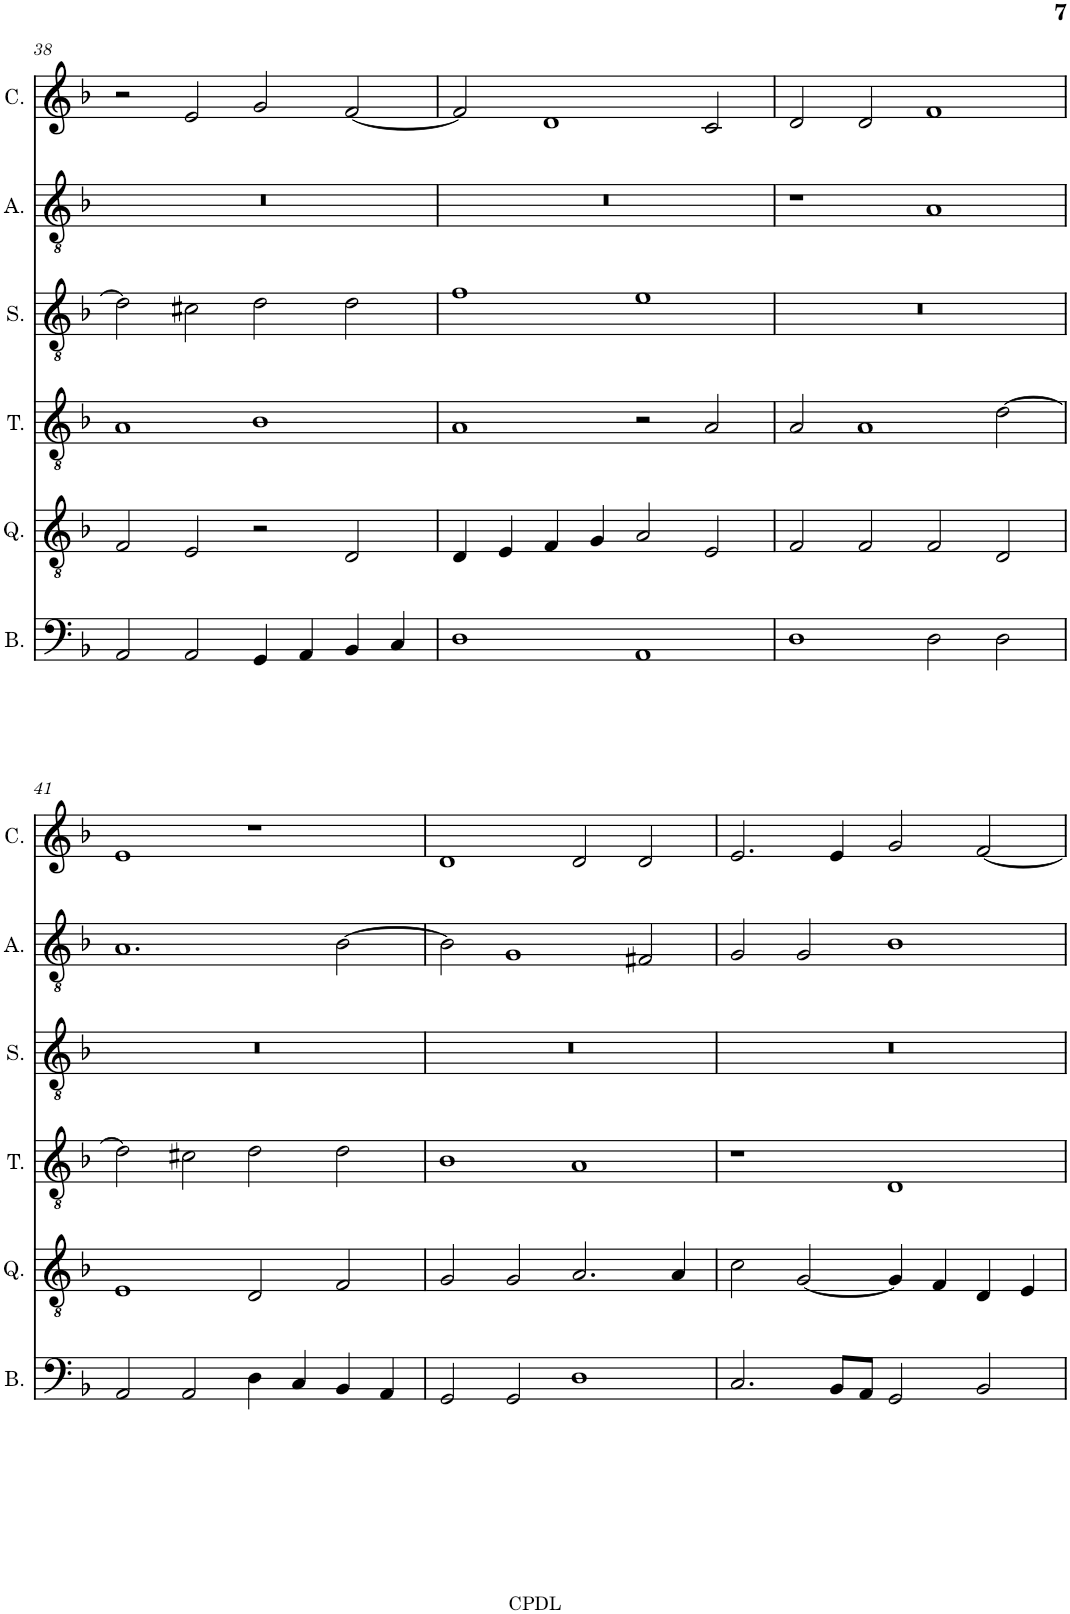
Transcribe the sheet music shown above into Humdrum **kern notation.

**kern	**kern	**kern	**kern	**kern	**kern
*part6	*part5	*part4	*part3	*part2	*part1
*staff6	*staff5	*staff4	*staff3	*staff2	*staff1
*I"Bassus	*I"Quintus	*I"Tenor	*I"Sextus	*I"Altus	*I"Cantus
*I'B.	*I'Q.	*I'T.	*I'S.	*I'A.	*I'C.
!!LO:PB:g=z
*clefF4	*clefGv2	*clefGv2	*clefGv2	*clefGv2	*clefG2
*k[b-]	*k[b-]	*k[b-]	*k[b-]	*k[b-]	*k[b-]
*F:	*F:	*F:	*F:	*F:	*F:
*M4/2	*M4/2	*M4/2	*M4/2	*M4/2	*M4/2
=38	=38	=38	=38	=38	=38
2AA/	2F/	1A	2d\]	0r	2r
2AA/	2E/	.	2c#X\	.	2e/
4GG/	2r	1B-	2d\	.	2g/
4AA/	.	.	.	.	.
4BB-/	2D/	.	2d\	.	[2f/
4C/	.	.	.	.	.
=39	=39	=39	=39	=39	=39
1D	4D/	1A	1f	0r	2f/]
.	4E/	.	.	.	.
.	4F/	.	.	.	1d
.	4G/	.	.	.	.
1AA	2A/	2r	1e	.	.
.	2E/	2A/	.	.	2c/
=40	=40	=40	=40	=40	=40
1D	2F/	2A/	0r	1r	2d/
.	2F/	1A	.	.	2d/
2D\	2F/	.	.	1A	1f
2D\	2D/	[2d\	.	.	.
!!LO:LB:g=z
=41	=41	=41	=41	=41	=41
2AA/	1E	2d\]	0r	1.A	1e
2AA/	.	2c#X\	.	.	.
4D\	2D/	2d\	.	.	1r
4C/	.	.	.	.	.
4BB-/	2F/	2d\	.	[2B-\	.
4AA/	.	.	.	.	.
=42	=42	=42	=42	=42	=42
2GG/	2G/	1B-	0r	2B-\]	1d
2GG/	2G/	.	.	1G	.
1D	2.A/	1A	.	.	2d/
.	.	.	.	2F#X/	2d/
.	4A/	.	.	.	.
=43	=43	=43	=43	=43	=43
2.C/	2c\	1r	0r	2G/	2.e/
.	[2G/	.	.	2G/	.
8BB-/L	.	.	.	.	4e/
8AA/J	.	.	.	.	.
2GG/	4G/]	1D	.	1B-	2g/
.	4F/	.	.	.	.
2BB-/	4D/	.	.	.	[2f/
.	4E/	.	.	.	.
=	=	=	=	=	=
*-	*-	*-	*-	*-	*-
